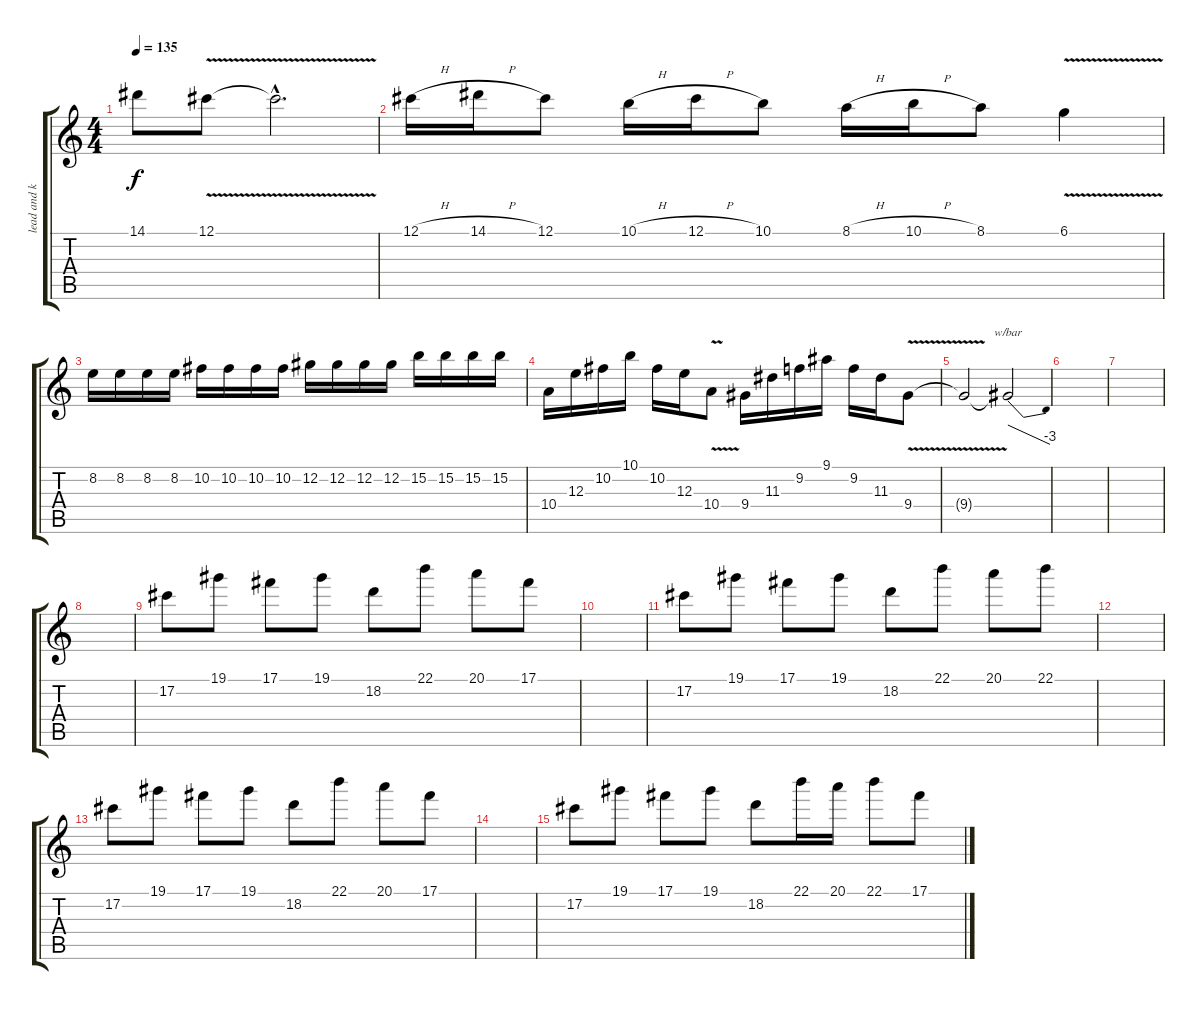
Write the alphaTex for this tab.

\track ("lead and keys" "lead and k") {instrument distortionguitar}
\staff {score tabs}
\tuning (Db4 Ab3 E3 B2 Gb2 Db2) {hide}
\ts (4 4)
\tempo 135
\clef g2
\ks c
14.1.8{dy f} 12.1{v}.8 12.1{hac t}.2{d} |
12.1{h}.16 14.1{h}.16 12.1.8 10.1{h}.16 12.1{h}.16 10.1.8 8.1{h}.16 10.1{h}.16 8.1.8 6.1{v}.4 |
8.2.16 8.2.16 8.2.16 8.2.16 10.2.16 10.2.16 10.2.16 10.2.16 12.2.16 12.2.16 12.2.16 12.2.16 15.2.16 15.2.16 15.2.16 15.2.16 |
10.4.16 12.3.16 10.2.16 10.1.16 10.2.16 12.3.16 10.4{v}.8 9.4.16 11.3.16 9.2.16 9.1.16 9.2.16 11.3.16 9.4{v}.8 |
9.4{t}.2 9.4{t}.2{tbe (dive default 0 0 60 -12)} |
|
|
|
17.2.8{volume 9 instrument pizzicatostrings} 19.1.8 17.1.8 19.1.8 18.2.8 22.1.8 20.1.8 17.1.8 |
|
17.2.8 19.1.8 17.1.8 19.1.8 18.2.8 22.1.8 20.1.8 22.1.8 |
|
17.2.8 19.1.8 17.1.8 19.1.8 18.2.8 22.1.8 20.1.8 17.1.8 |
|
17.2.8 19.1.8 17.1.8 19.1.8 18.2.8 22.1.16 20.1.16 22.1.8 17.1.8
